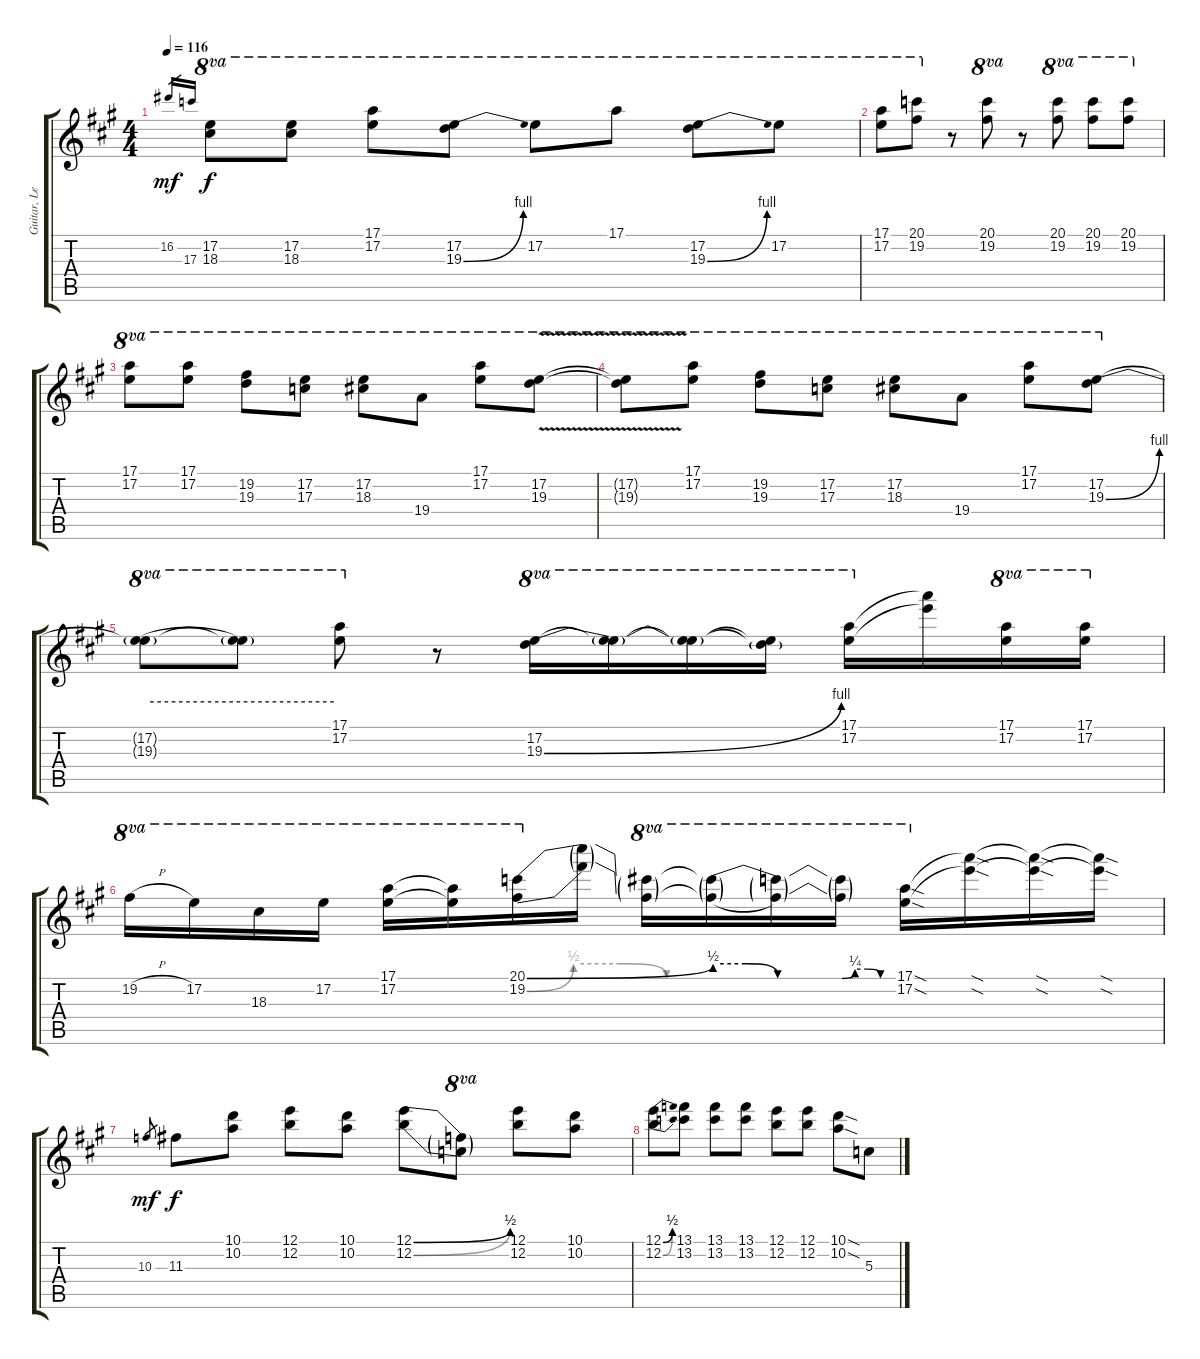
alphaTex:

\track ("Guitar, Lead" "Guitar, Le") {instrument distortionguitar}
\staff {score tabs}
\tuning (E4 B3 G3 D3 A2 E2) {hide}
\ts (4 4)
\tempo 116
\clef g2
\ks a
16.2.16{gr dy mf} 17.3.16{gr} (17.2 18.3).8{ot 8va dy f} (17.2 18.3).8{ot 8va} (17.1 17.2).8{ot 8va} (17.2 19.3{be (bend 0 0 60 4)}).8{ot 8va} 17.2.8{ot 8va} 17.1.8{ot 8va} (17.2 19.3{be (bend 0 0 60 4)}).8{ot 8va} 17.2.8{ot 8va} |
(17.1 17.2).8{ot 8va} (20.1 19.2).8{ot 8va} r.8 (20.1 19.2).8{ot 8va} r.8 (20.1 19.2).8{ot 8va} (20.1 19.2).8{ot 8va} (20.1 19.2).8{ot 8va} |
(17.1 17.2).8{ot 8va} (17.1 17.2).8{ot 8va} (19.2 19.3).8{ot 8va} (17.2 17.3).8{ot 8va} (17.2 18.3).8{ot 8va} 19.4.8{ot 8va} (17.1 17.2).8{ot 8va} (17.2{v} 19.3{v}).8{ot 8va} |
(17.2{v t} 19.3{v t}).8{ot 8va} (17.1 17.2).8{ot 8va} (19.2 19.3).8{ot 8va} (17.2 17.3).8{ot 8va} (17.2 18.3).8{ot 8va} 19.4.8{ot 8va} (17.1 17.2).8{ot 8va} (17.2 19.3{be (bend 0 0 60 4)}).8{ot 8va} |
(17.2{t} 19.3{be (hold 0 4 60 4) t}).8{ot 8va} (17.2{t} 19.3{t}).8{ot 8va} (17.1 17.2).8{ot 8va} r.8 (17.2 19.3{be (bend 0 0 60 4)}).16{ot 8va} (17.2{t} 19.3{t}).16{ot 8va} (17.2{t} 19.3{t}).16{ot 8va} (17.2{t} 19.3{t}).16{ot 8va} (17.1 17.2).16{ot 8va} (17.1{t} 17.2{t}).16 (17.1 17.2).16{ot 8va} (17.1 17.2).16{ot 8va} |
19.2{h}.16{ot 8va} 17.2.16{ot 8va} 18.3.16{ot 8va} 17.2.16{ot 8va} (17.1 17.2).16{ot 8va} (17.1{t} 17.2{t}).16{ot 8va} (20.1{be (bend 0 0 60 2)} 19.2{be (custom 0 0 15 2 30 2 45 0 60 0)}).16{ot 8va} (20.1{t} 19.2{t}).16 (20.1{t} 19.2{t}).16{ot 8va} (20.1{be (custom 0 2 15 2 30 0 60 0) t} 19.2{be (hold 0 0 60 0) t}).16{ot 8va} (20.1{t} 19.2{t}).16{ot 8va} (20.1{be (custom 0 0 15 1 30 1 45 0 60 0) t} 19.2{be (hold 0 0 60 0) t}).16{ot 8va} (17.1{sod} 17.2{sod}).16{ot 8va} (17.1{sod t} 17.2{sod t}).16 (17.1{sod t} 17.2{sod t}).16 (17.1{sod t} 17.2{sod t}).16 |
10.3.8{gr dy mf} 11.3.8{dy f} (10.1 10.2).8 (12.1 12.2).8 (10.1 10.2).8 (12.1{be (bend 0 0 60 2)} 12.2{be (bend 0 0 60 2)}).8 (12.1{t} 12.2{t}).8{ot 8va} (12.1 12.2).8 (10.1 10.2).8 |
(12.1{be (bend 0 0 60 2)} 12.2{be (bend 0 0 60 2)}).8 (13.1 13.2).8 (13.1 13.2).8 (13.1 13.2).8 (12.1 12.2).8 (12.1 12.2).8 (10.1{sod} 10.2{sod}).8 5.3.8
